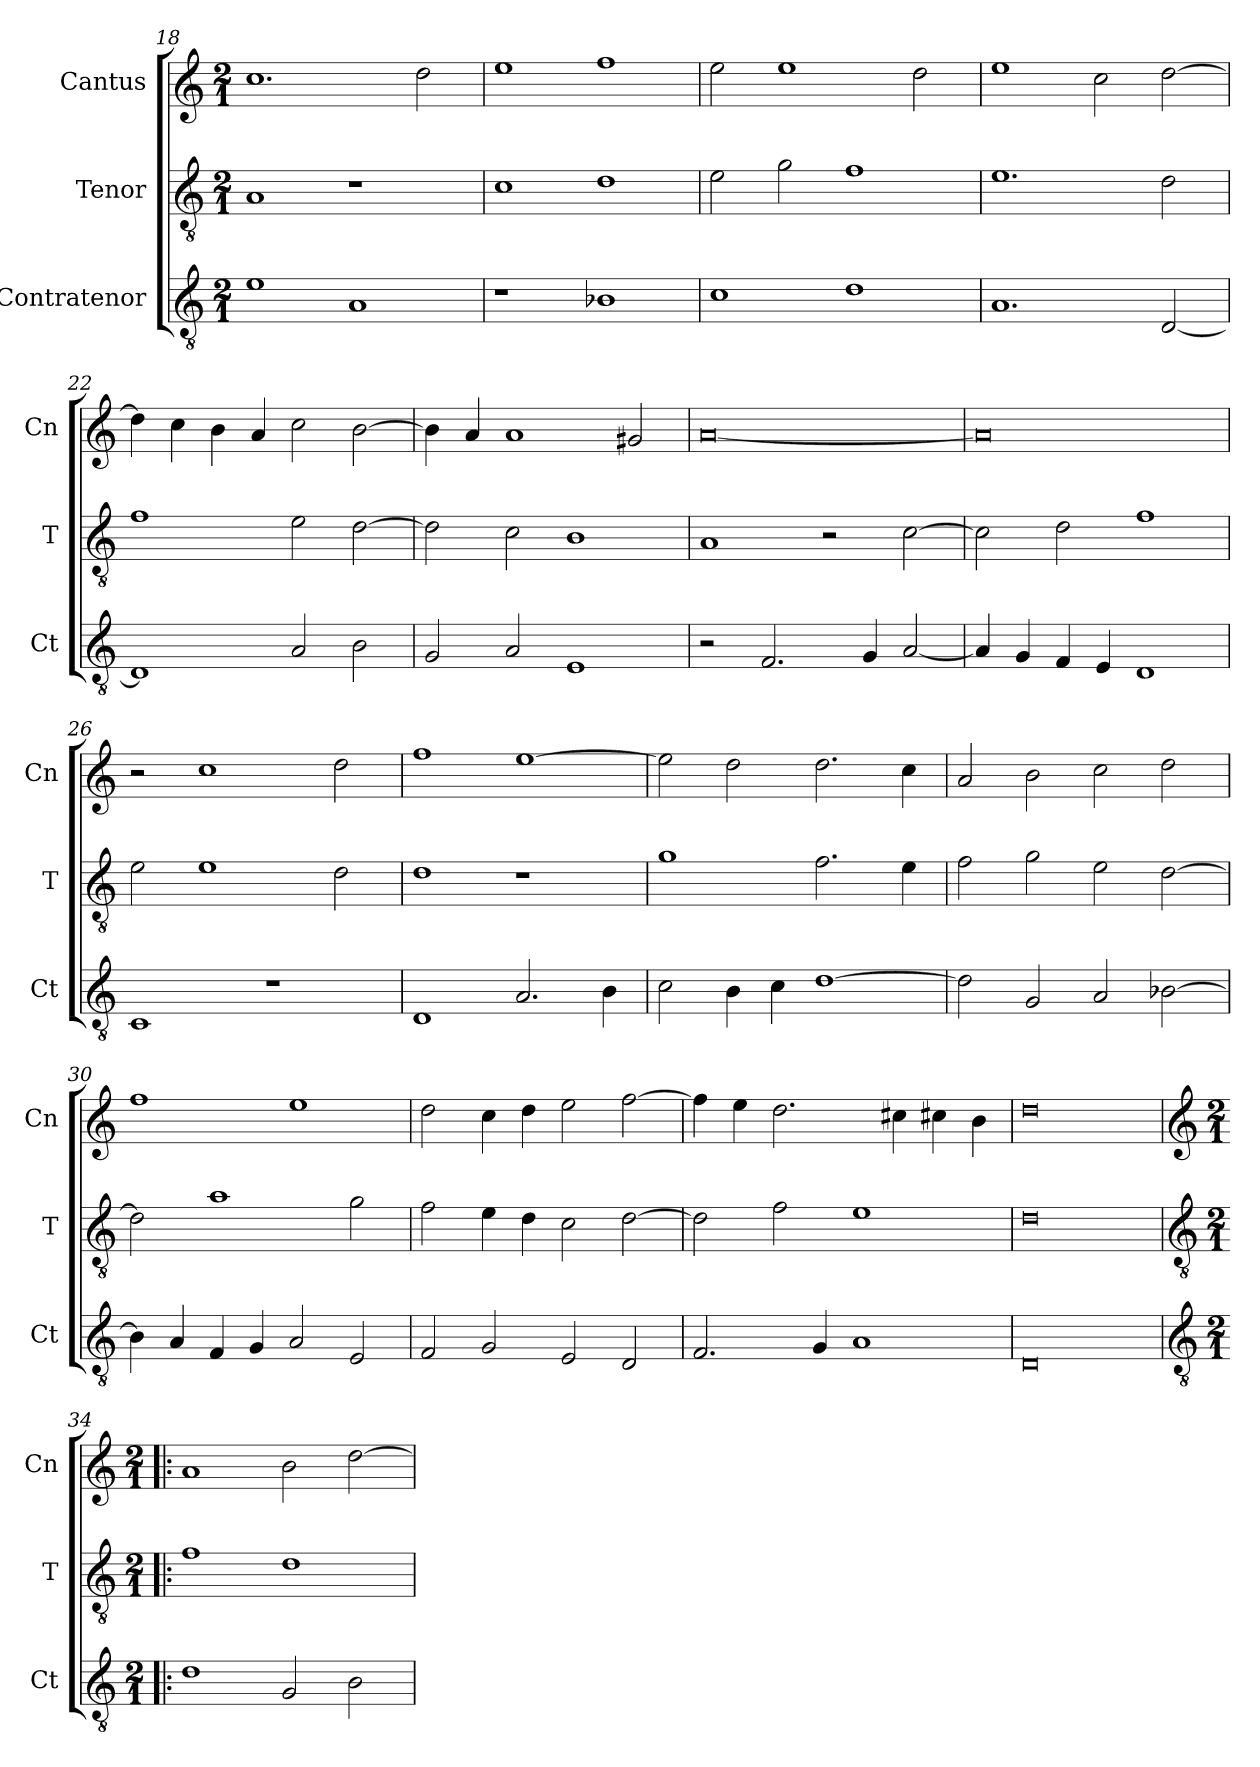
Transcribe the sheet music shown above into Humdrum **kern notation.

**kern	**kern	**kern
*part3	*part2	*part1
*staff3	*staff2	*staff1
*I"Contratenor	*I"Tenor	*I"Cantus
*I'Ct	*I'T	*I'Cn
*clefGv2	*clefGv2	*clefG2
*k[]	*k[]	*k[]
*M2/1	*M2/1	*M2/1
=18	=18	=18
1e	1A	1.cc
1A	1r	.
.	.	2dd
=19	=19	=19
1r	1c	1ee
1B-X	1d	1ff
=20	=20	=20
1c	2e	2ee
.	2g	1ee
1d	1f	.
.	.	2dd
=21	=21	=21
1.A	1.e	1ee
.	.	2cc
[2D	2d	[2dd
=22	=22	=22
1D]	1f	4dd]
.	.	4cc
.	.	4b
.	.	4a
2A	2e	2cc
2B	[2d	[2b
=23	=23	=23
2G	2d]	4b]
.	.	4a
2A	2c	1a
1E	1B	.
.	.	2g#X
=24	=24	=24
2r	1A	[0a
2.F	.	.
.	2r	.
4G	.	.
[2A	[2c	.
=25	=25	=25
4A]	2c]	0a]
4G	.	.
4F	2d	.
4E	.	.
1D	1f	.
=26	=26	=26
1C	2e	2r
.	1e	1cc
1r	.	.
.	2d	2dd
=27	=27	=27
1D	1d	1ff
2.A	1r	[1ee
4B	.	.
=28	=28	=28
2c	1g	2ee]
4B	.	2dd
4c	.	.
[1d	2.f	2.dd
.	4e	4cc
=29	=29	=29
2d]	2f	2a
2G	2g	2b
2A	2e	2cc
[2B-X	[2d	2dd
=30	=30	=30
4B-]	2d]	1ff
4A	.	.
4F	1a	.
4G	.	.
2A	.	1ee
2E	2g	.
=31	=31	=31
2F	2f	2dd
2G	4e	4cc
.	4d	4dd
2E	2c	2ee
2D	[2d	[2ff
=32	=32	=32
2.F	2d]	4ff]
.	.	4ee
.	2f	2.dd
4G	.	.
1A	1e	.
.	.	4cc#X
.	.	4cc#X
.	.	4b
=33	=33	=33
0D	0d	0dd
!!LO:LB:g=z
=34!|:	=34!|:	=34!|:
*clefGv2	*clefGv2	*clefG2
*k[]	*k[]	*k[]
*M2/1	*M2/1	*M2/1
1d	1f	1a
2G	1d	2b
2B	.	[2dd
=	=	=
*-	*-	*-
